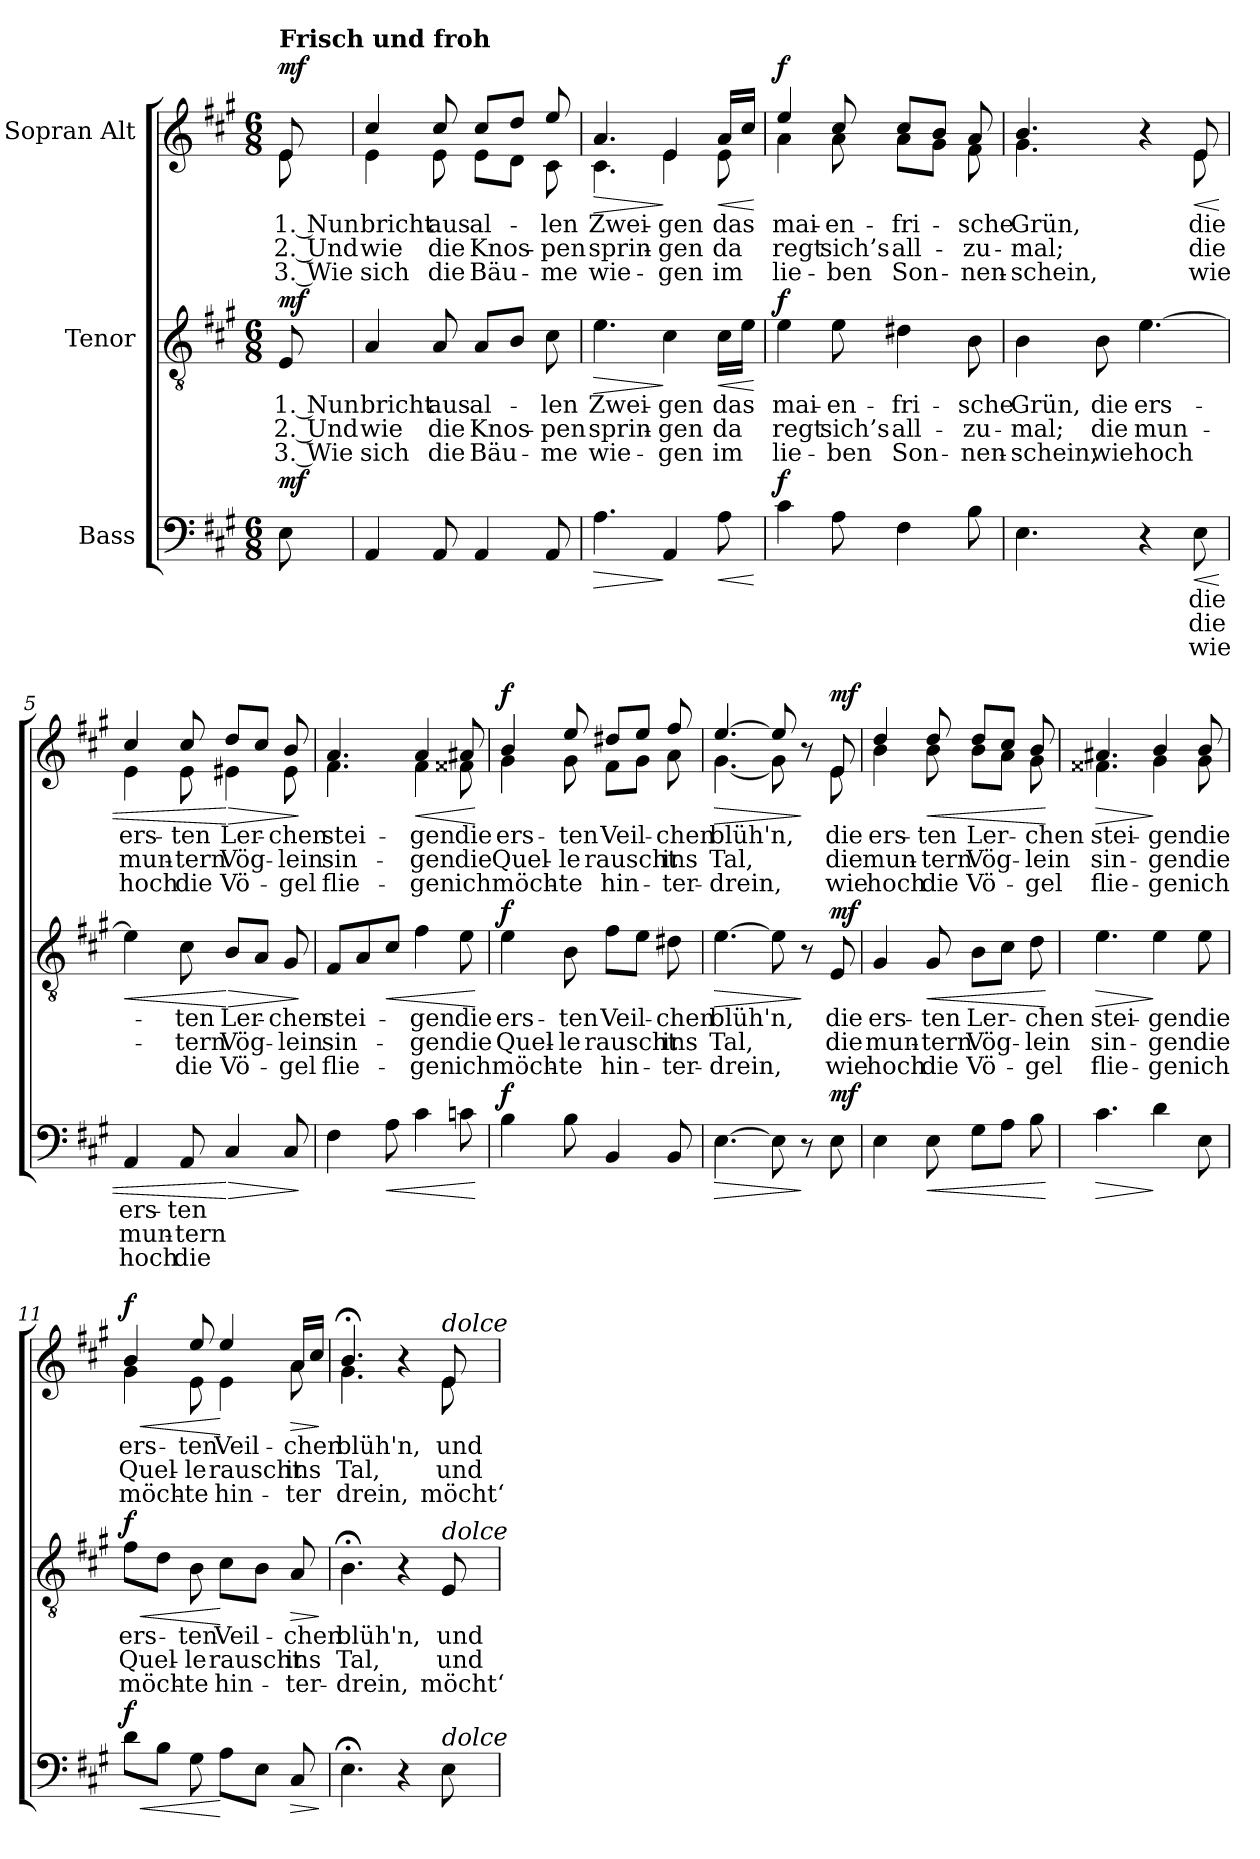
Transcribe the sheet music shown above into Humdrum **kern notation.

**kern	**text	**text	**text	**dynam	**kern	**text	**text	**text	**dynam	**kern	**text	**text	**text	**dynam
*part3	*part3	*part3	*part3	*part3	*part2	*part2	*part2	*part2	*part2	*part1	*part1	*part1	*part1	*part1
*staff3	*staff3	*staff3	*staff3	*staff3	*staff2	*staff2	*staff2	*staff2	*staff2	*staff1	*staff1	*staff1	*staff1	*staff1
*I"Bass	*	*	*	*	*I"Tenor	*	*	*	*	*I"Sopran Alt	*	*	*	*
*clefF4	*	*	*	*	*clefGv2	*	*	*	*	*clefG2	*	*	*	*
*k[f#c#g#]	*	*	*	*	*k[f#c#g#]	*	*	*	*	*k[f#c#g#]	*	*	*	*
*M6/8	*	*	*	*	*M6/8	*	*	*	*	*M6/8	*	*	*	*
=	=	=	=	=	=	=	=	=	=	=	=	=	=	=
*	*	*	*	*	*	*	*	*	*	*^	*	*	*	*
!	!	!	!	!	!	!	!	!	!	!LO:TX:a:B:t=Frisch und froh	!	!	!	!	!
!	!	!	!	!LO:DY:a	!	!	!	!	!LO:DY:a	!	!	!	!	!	!LO:DY:a
8E\	.	.	.	mf	8E/	1. Nun	2. Und	3. Wie	mf	8e/	8e\	1. Nun	2. Und	3. Wie	mf
=1	=1	=1	=1	=1	=1	=1	=1	=1	=1	=1	=1	=1	=1	=1	=1
4AA/	.	.	.	.	4A/	bricht	wie	sich	.	4cc#/	4e\	bricht	wie	sich	.
8AA/	.	.	.	.	8A/	aus	die	die	.	8cc#/	8e\	aus	die	die	.
4AA/	.	.	.	.	8A/L	al-	Knos-	Bäu-	.	8cc#/L	8e\L	al-	Knos-	Bäu-	.
.	.	.	.	.	8B/J	.	.	.	.	8dd/J	8d\J	.	.	.	.
8AA/	.	.	.	.	8c#\	-len	-pen	-me	.	8ee/	8c#\	-len	-pen	-me	.
=2	=2	=2	=2	=2	=2	=2	=2	=2	=2	=2	=2	=2	=2	=2	=2
!	!	!	!	!LO:HP:b	!	!	!	!	!LO:HP:b	!	!	!	!	!	!LO:HP:b
4.A\	.	.	.	>	4.e\	Zwei-	sprin-	wie-	>	4.a/	4.c#\	Zwei-	sprin-	wie-	>
4AA/	.	.	.	]	4c#\	-gen	-gen	-gen	]	4e/	4e\	-gen	-gen	-gen	]
!	!	!	!	!LO:HP:b	!	!	!	!	!LO:HP:b	!	!	!	!	!	!LO:HP:b
8A\	.	.	.	<	16c#\LL	das	da	im	<	16a/LL	8e\	das	da	im	<
.	.	.	.	.	16e\JJ	.	.	.	.	16cc#/JJ	.	.	.	.	.
*	*	*	*	*	*	*	*	*	*	*v	*v	*	*	*	*
.	.	.	.	[	.	.	.	.	[	.	.	.	.	[
=3	=3	=3	=3	=3	=3	=3	=3	=3	=3	=3	=3	=3	=3	=3
*	*	*	*	*	*	*	*	*	*	*^	*	*	*	*
!	!	!	!	!LO:DY:a	!	!	!	!	!LO:DY:a	!	!	!	!	!	!LO:DY:a
4c#\	.	.	.	f	4e\	mai-	regt	lie-	f	4ee/	4a\	mai-	regt	lie-	f
8A\	.	.	.	.	8e\	-en-	sich’s	-ben	.	8cc#/	8a\	-en-	sich’s	-ben	.
4F#\	.	.	.	.	4d#X\	-fri-	all-	Son-	.	8cc#/L	8a\L	-fri-	all-	Son-	.
.	.	.	.	.	.	.	.	.	.	8b/J	8g#\J	.	.	.	.
8B\	.	.	.	.	8B\	-sche	-zu-	-nen-	.	8a/	8f#\	-sche	-zu-	-nen-	.
!!LO:LB:g=z	!!
=4	=4	=4	=4	=4	=4	=4	=4	=4	=4	=4	=4	=4	=4	=4	=4
4.E\	.	.	.	.	4B\	Grün,	-mal;	-schein,	.	4.b/	4.g#\	Grün,	-mal;	-schein,	.
.	.	.	.	.	8B\	die	die	wie	.	.	.	.	.	.	.
4r	.	.	.	.	[4.e\	ers-	mun-	-hoch	.	4r	4ryy	.	.	.	.
!	!	!	!	!LO:HP:b	!	!	!	!	!	!	!	!	!	!	!LO:HP:b
8E\	die	die	wie	<	.	.	.	.	.	8e/	8e\	die	die	wie	<
=5	=5	=5	=5	=5	=5	=5	=5	=5	=5	=5	=5	=5	=5	=5	=5
!	!	!	!	!	!	!	!	!	!LO:HP:b	!	!	!	!	!	!
4AA/	ers-	mun-	hoch	.	4e\]	.	.	.	<	4cc#/	4e\	ers-	mun-	hoch	.
8AA/	-ten	-tern	die	.	8c#\	-ten	-tern	die	.	8cc#/	8e\	-ten	-tern	die	.
!	!	!	!	!LO:HP:n=1:b	!	!	!	!	!LO:HP:n=1:b	!	!	!	!	!	!LO:HP:n=1:b
4C#/	.	.	.	[ >	8B/L	Ler-	Vög-	Vö-	[ >	8dd/L	4e#X\	Ler-	Vög-	Vö-	[ >
.	.	.	.	.	8A/J	.	.	.	.	8cc#/J	.	.	.	.	.
8C#/	.	.	.	.	8G#/	-chen	-lein	-gel	.	8b/	8e#\	-chen	-lein	-gel	.
*	*	*	*	*	*	*	*	*	*	*v	*v	*	*	*	*
.	.	.	.	]	.	.	.	.	]	.	.	.	.	]
=6	=6	=6	=6	=6	=6	=6	=6	=6	=6	=6	=6	=6	=6	=6
*	*	*	*	*	*	*	*	*	*	*^	*	*	*	*
4F#\	.	.	.	.	8F#/L	stei-	sin-	flie-	.	4.a/	4.f#\	stei-	sin-	flie-	.
.	.	.	.	.	8A/	.	.	.	.	.	.	.	.	.	.
!	!	!	!	!LO:HP:b	!	!	!	!	!LO:HP:b	!	!	!	!	!	!
8A\	.	.	.	<	8c#/J	.	.	.	<	.	.	.	.	.	.
!	!	!	!	!	!	!	!	!	!	!	!	!	!	!	!LO:HP:b
4c#\	.	.	.	.	4f#\	-gen	-gen	-gen	.	4a/	4f#\	-gen	-gen	-gen	<
8cn\	.	.	.	.	8e\	die	die	ich	.	8a#X/	8f##X\	die	die	ich	.
*	*	*	*	*	*	*	*	*	*	*v	*v	*	*	*	*
.	.	.	.	[	.	.	.	.	[	.	.	.	.	[
=7	=7	=7	=7	=7	=7	=7	=7	=7	=7	=7	=7	=7	=7	=7
*	*	*	*	*	*	*	*	*	*	*^	*	*	*	*
!	!	!	!	!LO:DY:a	!	!	!	!	!LO:DY:a	!	!	!	!	!	!LO:DY:a
4B\	.	.	.	f	4e\	ers-	Quel-	möch-	f	4b/	4g#\	ers-	Quel-	möch-	f
8B\	.	.	.	.	8B\	-ten	-le	-te	.	8ee/	8g#\	-ten	-le	-te	.
4BB/	.	.	.	.	8f#\L	Veil-	rauscht	hin-	.	8dd#X/L	8f#\L	Veil-	rauscht	hin-	.
.	.	.	.	.	8e\J	.	.	.	.	8ee/J	8g#\J	.	.	.	.
8BB/	.	.	.	.	8d#X\	-chen	-ins	-ter-	.	8ff#/	8a\	-chen	ins	-ter-	.
!!LO:LB:g=z	!!
=8	=8	=8	=8	=8	=8	=8	=8	=8	=8	=8	=8	=8	=8	=8	=8
!	!	!	!	!LO:HP:b	!	!	!	!	!LO:HP:b	!	!	!	!	!	!LO:HP:b
[4.E\	.	.	.	>	[4.e\	blüh'n,	Tal,	-drein,	>	[4.ee/	[4.g#\	blüh'n,	Tal,	-drein,	>
8E\]	.	.	.	.	8e\]	.	.	.	.	8ee/]	8g#\]	.	.	.	.
8r	.	.	.	]	8r	.	.	.	]	8r	8ryy	.	.	.	]
!	!	!	!	!LO:DY:a	!	!	!	!	!LO:DY:a	!	!	!	!	!	!LO:DY:a
8E\	.	.	.	mf	8E/	die	die	wie	mf	8e/	8e\	die	die	wie	mf
=9	=9	=9	=9	=9	=9	=9	=9	=9	=9	=9	=9	=9	=9	=9	=9
4E\	.	.	.	.	4G#/	ers-	mun-	hoch	.	4dd/	4b\	ers-	mun-	hoch	.
!	!	!	!	!LO:HP:b	!	!	!	!	!LO:HP:b	!	!	!	!	!	!LO:HP:b
8E\	.	.	.	<	8G#/	-ten	-tern	die	<	8dd/	8b\	-ten	-tern	die	<
8G#\L	.	.	.	.	8B\L	Ler-	Vög-	Vö-	.	8dd/L	8b\L	Ler-	Vög-	Vö-	.
8A\J	.	.	.	.	8c#\J	.	.	.	.	8cc#/J	8a\J	.	.	.	.
8B\	.	.	.	.	8d\	-chen	-lein	-gel	.	8b/	8g#\	-chen	-lein	-gel	.
*	*	*	*	*	*	*	*	*	*	*v	*v	*	*	*	*
.	.	.	.	[	.	.	.	.	[	.	.	.	.	[
=10	=10	=10	=10	=10	=10	=10	=10	=10	=10	=10	=10	=10	=10	=10
!	!	!	!	!LO:HP:b	!	!	!	!	!LO:HP:b	!	!	!	!	!LO:HP:b
*	*	*	*	*	*	*	*	*	*	*^	*	*	*	*
4.c#\	.	.	.	>	4.e\	stei-	sin-	flie-	>	4.a#X/	4.f##X\	stei-	sin-	flie-	>
4d\	.	.	.	]	4e\	-gen	-gen	-gen	]	4b/	4g#\	-gen	-gen	-gen	]
8E\	.	.	.	.	8e\	die	die	ich	.	8b/	8g#\	die	die	ich	.
=11	=11	=11	=11	=11	=11	=11	=11	=11	=11	=11	=11	=11	=11	=11	=11
!	!	!	!	!LO:HP:b	!	!	!	!	!LO:HP:b	!	!	!	!	!	!LO:HP:b
!	!	!	!	!LO:DY:n=1:a	!	!	!	!	!LO:DY:n=1:a	!	!	!	!	!	!LO:DY:n=1:a
8d\L	.	.	.	< f	8f#\L	ers-	Quel-	möch-	< f	4b/	4g#\	ers-	Quel-	möch-	< f
8B\J	.	.	.	.	8d\J	.	.	.	.	.	.	.	.	.	.
8G#\	.	.	.	.	8B\	-ten	-le	-te	.	8ee/	8e\	-ten	-le	-te	.
8A\L	.	.	.	[	8c#\L	Veil-	rauscht	hin-	[	4ee/	4e\	Veil-	rauscht	hin-	[
8E\J	.	.	.	.	8B\J	.	.	.	.	.	.	.	.	.	.
!	!	!	!	!LO:HP:b	!	!	!	!	!LO:HP:b	!	!	!	!	!	!LO:HP:b
8C#/	.	.	.	>	8A/	-chen	-ins	-ter-	>	16a/LL	8a\	-chen	ins	-ter	>
.	.	.	.	.	.	.	.	.	.	16cc#/JJ	.	.	.	.	.
*	*	*	*	*	*	*	*	*	*	*v	*v	*	*	*	*
.	.	.	.	]	.	.	.	.	]	.	.	.	.	]
!!LO:PB:g=z
=12	=12	=12	=12	=12	=12	=12	=12	=12	=12	=12	=12	=12	=12	=12
*	*	*	*	*	*	*	*	*	*	*^	*	*	*	*
4.E;<\	.	.	.	.	4.B;<\	blüh'n,	Tal,	-drein,	.	4.b;</	4.g#\	blüh'n,	Tal,	drein,	.
4r	.	.	.	.	4r	.	.	.	.	4r	4ryy	.	.	.	.
!	!	!	!	!	!	!	!	!	!	!LO:TX:a:i:t=dolce	!	!	!	!	!
!	!	!	!	!	!LO:TX:a:i:t=dolce	!	!	!	!	!	!	!	!	!	!
!LO:TX:a:i:t=dolce	!	!	!	!	!	!	!	!	!	!	!	!	!	!	!
8E\	.	.	.	.	8E/	und	und	möcht‘	.	8e/	8e\	und	und	möcht‘	.
*	*	*	*	*	*	*	*	*	*	*v	*v	*	*	*	*
=	=	=	=	=	=	=	=	=	=	=	=	=	=	=
*-	*-	*-	*-	*-	*-	*-	*-	*-	*-	*-	*-	*-	*-	*-
